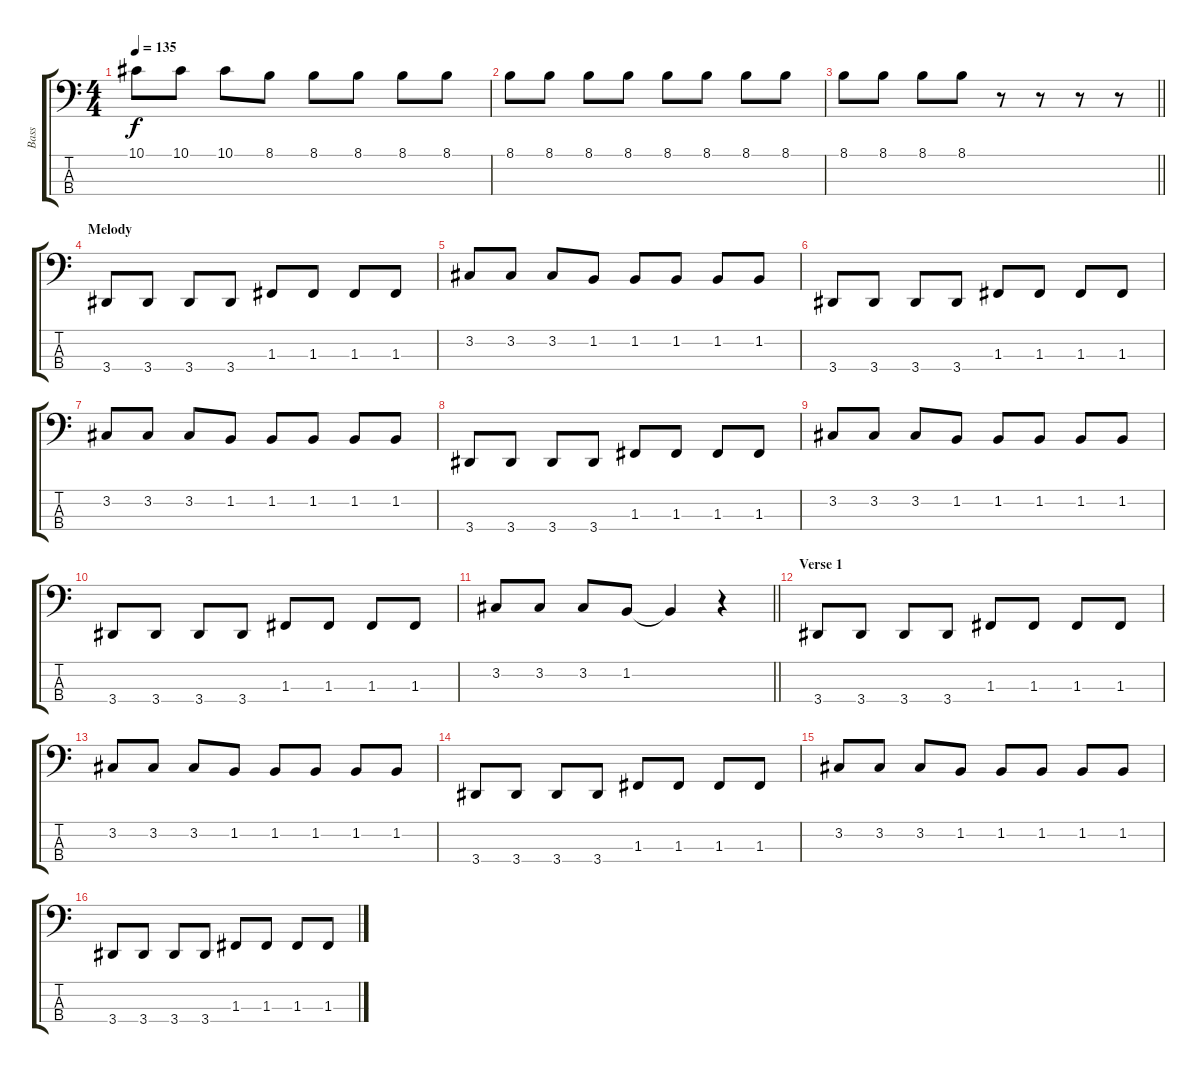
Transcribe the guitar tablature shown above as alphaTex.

\track ("Bass" "Bass") {instrument electricbasspick}
\staff {score tabs}
\tuning (Eb2 Bb1 F1 C1) {hide}
\ts (4 4)
\tempo 135
\clef f4
\ks c
10.1.8{dy f} 10.1.8 10.1.8 8.1.8 8.1.8 8.1.8 8.1.8 8.1.8 |
8.1.8 8.1.8 8.1.8 8.1.8 8.1.8 8.1.8 8.1.8 8.1.8 |
\barLineRight lightlight
8.1.8 8.1.8 8.1.8 8.1.8 r.8 r.8 r.8 r.8 |
\section ("" "Melody")
3.4.8 3.4.8 3.4.8 3.4.8 1.3.8 1.3.8 1.3.8 1.3.8 |
3.2.8 3.2.8 3.2.8 1.2.8 1.2.8 1.2.8 1.2.8 1.2.8 |
3.4.8 3.4.8 3.4.8 3.4.8 1.3.8 1.3.8 1.3.8 1.3.8 |
3.2.8 3.2.8 3.2.8 1.2.8 1.2.8 1.2.8 1.2.8 1.2.8 |
3.4.8 3.4.8 3.4.8 3.4.8 1.3.8 1.3.8 1.3.8 1.3.8 |
3.2.8 3.2.8 3.2.8 1.2.8 1.2.8 1.2.8 1.2.8 1.2.8 |
3.4.8 3.4.8 3.4.8 3.4.8 1.3.8 1.3.8 1.3.8 1.3.8 |
\barLineRight lightlight
3.2.8 3.2.8 3.2.8 1.2.8 1.2{t}.4 r.4 |
\section ("" "Verse 1")
3.4.8 3.4.8 3.4.8 3.4.8 1.3.8 1.3.8 1.3.8 1.3.8 |
3.2.8 3.2.8 3.2.8 1.2.8 1.2.8 1.2.8 1.2.8 1.2.8 |
3.4.8 3.4.8 3.4.8 3.4.8 1.3.8 1.3.8 1.3.8 1.3.8 |
3.2.8 3.2.8 3.2.8 1.2.8 1.2.8 1.2.8 1.2.8 1.2.8 |
3.4.8 3.4.8 3.4.8 3.4.8 1.3.8 1.3.8 1.3.8 1.3.8
